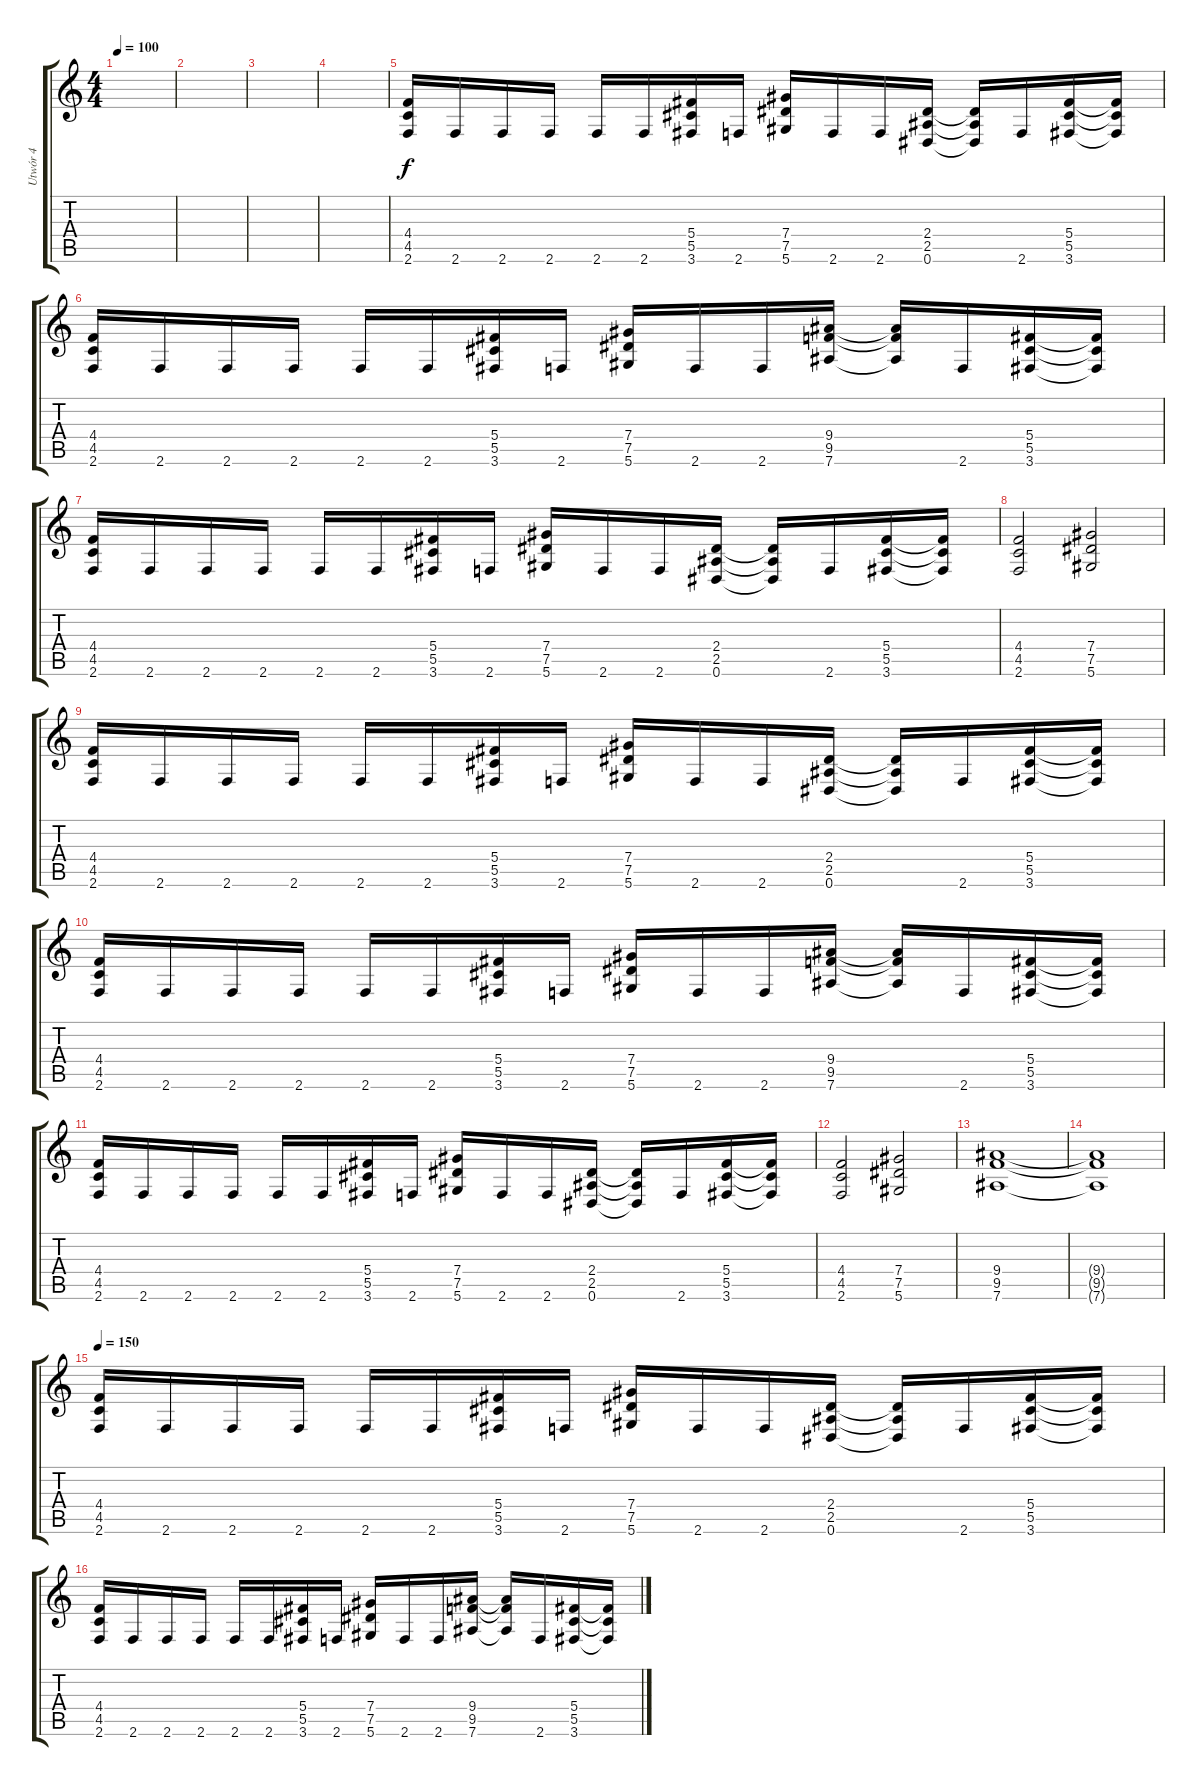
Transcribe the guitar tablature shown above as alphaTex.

\track ("Utwór 4" "Utwór 4") {instrument overdrivenguitar}
\staff {score tabs}
\tuning (Eb4 Bb3 Gb3 Db3 Ab2 Eb2) {hide}
\ts (4 4)
\tempo 100
\clef g2
\ks c
|
|
|
|
(4.4 4.5 2.6).16 2.6.16 2.6.16 2.6.16 2.6.16 2.6.16 (5.4 5.5 3.6).16 2.6.16 (7.4 7.5 5.6).16 2.6.16 2.6.16 (2.4 2.5 0.6).16 (2.4{t} 2.5{t} 0.6{t}).16 2.6.16 (5.4 5.5 3.6).16 (5.4{t} 5.5{t} 3.6{t}).16 |
(4.4 4.5 2.6).16 2.6.16 2.6.16 2.6.16 2.6.16 2.6.16 (5.4 5.5 3.6).16 2.6.16 (7.4 7.5 5.6).16 2.6.16 2.6.16 (9.4 9.5 7.6).16 (9.4{t} 9.5{t} 7.6{t}).16 2.6.16 (5.4 5.5 3.6).16 (5.4{t} 5.5{t} 3.6{t}).16 |
(4.4 4.5 2.6).16 2.6.16 2.6.16 2.6.16 2.6.16 2.6.16 (5.4 5.5 3.6).16 2.6.16 (7.4 7.5 5.6).16 2.6.16 2.6.16 (2.4 2.5 0.6).16 (2.4{t} 2.5{t} 0.6{t}).16 2.6.16 (5.4 5.5 3.6).16 (5.4{t} 5.5{t} 3.6{t}).16 |
(4.4 4.5 2.6).2 (7.4 7.5 5.6).2 |
(4.4 4.5 2.6).16 2.6.16 2.6.16 2.6.16 2.6.16 2.6.16 (5.4 5.5 3.6).16 2.6.16 (7.4 7.5 5.6).16 2.6.16 2.6.16 (2.4 2.5 0.6).16 (2.4{t} 2.5{t} 0.6{t}).16 2.6.16 (5.4 5.5 3.6).16 (5.4{t} 5.5{t} 3.6{t}).16 |
(4.4 4.5 2.6).16 2.6.16 2.6.16 2.6.16 2.6.16 2.6.16 (5.4 5.5 3.6).16 2.6.16 (7.4 7.5 5.6).16 2.6.16 2.6.16 (9.4 9.5 7.6).16 (9.4{t} 9.5{t} 7.6{t}).16 2.6.16 (5.4 5.5 3.6).16 (5.4{t} 5.5{t} 3.6{t}).16 |
(4.4 4.5 2.6).16 2.6.16 2.6.16 2.6.16 2.6.16 2.6.16 (5.4 5.5 3.6).16 2.6.16 (7.4 7.5 5.6).16 2.6.16 2.6.16 (2.4 2.5 0.6).16 (2.4{t} 2.5{t} 0.6{t}).16 2.6.16 (5.4 5.5 3.6).16 (5.4{t} 5.5{t} 3.6{t}).16 |
(4.4 4.5 2.6).2 (7.4 7.5 5.6).2 |
(9.4 9.5 7.6).1 |
(9.4{t} 9.5{t} 7.6{t}).1 |
\tempo 150
(4.4 4.5 2.6).16 2.6.16 2.6.16 2.6.16 2.6.16 2.6.16 (5.4 5.5 3.6).16 2.6.16 (7.4 7.5 5.6).16 2.6.16 2.6.16 (2.4 2.5 0.6).16 (2.4{t} 2.5{t} 0.6{t}).16 2.6.16 (5.4 5.5 3.6).16 (5.4{t} 5.5{t} 3.6{t}).16 |
(4.4 4.5 2.6).16 2.6.16 2.6.16 2.6.16 2.6.16 2.6.16 (5.4 5.5 3.6).16 2.6.16 (7.4 7.5 5.6).16 2.6.16 2.6.16 (9.4 9.5 7.6).16 (9.4{t} 9.5{t} 7.6{t}).16 2.6.16 (5.4 5.5 3.6).16 (5.4{t} 5.5{t} 3.6{t}).16
